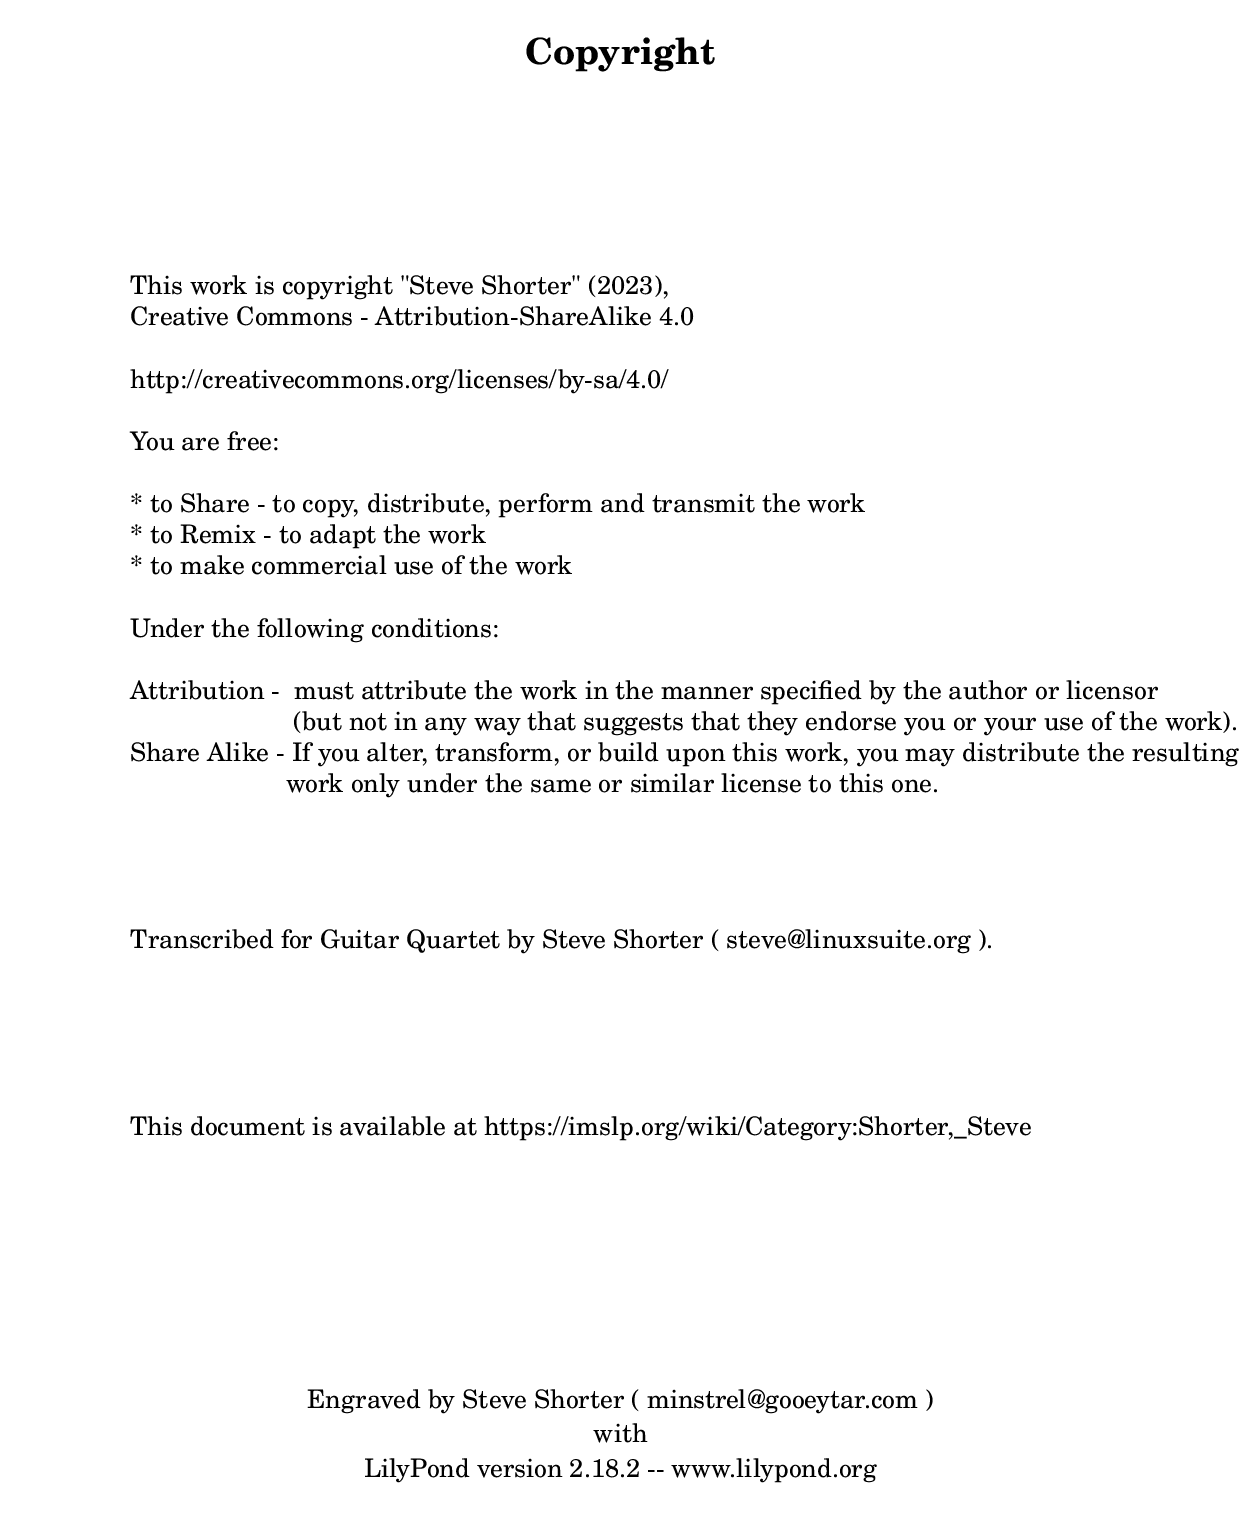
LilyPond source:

\version "2.18.2"

\bookpart {

    \paper { print-page-number = ##t }

    \header { title = "Copyright" }

    \tocItem \markup { Copyright }

    \markup { \column { 
	" "
	" "
	" "
	\fontsize #1 {
	" "
	" "
	" "
	" "
%	"          This work is copyright \"Guitar Society of Toronto\" (2017),"
	"          This work is copyright \"Steve Shorter\" (2023),"
        "          Creative Commons - Attribution-ShareAlike 4.0 "
	" "
	"          http://creativecommons.org/licenses/by-sa/4.0/"
	" "
	"          You are free:"
	" "
	"          * to Share - to copy, distribute, perform and transmit the work"
	"          * to Remix - to adapt the work"
	"          * to make commercial use of the work"
	" "
	"          Under the following conditions:"
	" "
	"          Attribution -  must attribute the work in the manner specified by the author or licensor"
        "                                 (but not in any way that suggests that they endorse you or your use of the work)."
	"          Share Alike - If you alter, transform, or build upon this work, you may distribute the resulting"
        "                                work only under the same or similar license to this one."
	" "
	" "
	" "
	" "
	"          Transcribed for Guitar Quartet by Steve Shorter ( steve@linuxsuite.org )."
	" "
	" "
	" "
	" "
	" "
	"          This document is available at https://imslp.org/wiki/Category:Shorter,_Steve "
	" "
	" "
	" "
	" "
	" "
	" "
	" "
	" "
	}
       }
    }
    \markup { \fill-line { \fontsize #1 "Engraved by Steve Shorter ( minstrel@gooeytar.com )" } }
    \markup { \fill-line { \fontsize #1 " " } }
    \markup { \fill-line { \fontsize #1 "with" } }
    \markup { \fill-line { \fontsize #1 " " } }
    \markup { \fill-line { \fontsize #1 "LilyPond version 2.18.2 -- www.lilypond.org" } }

}
